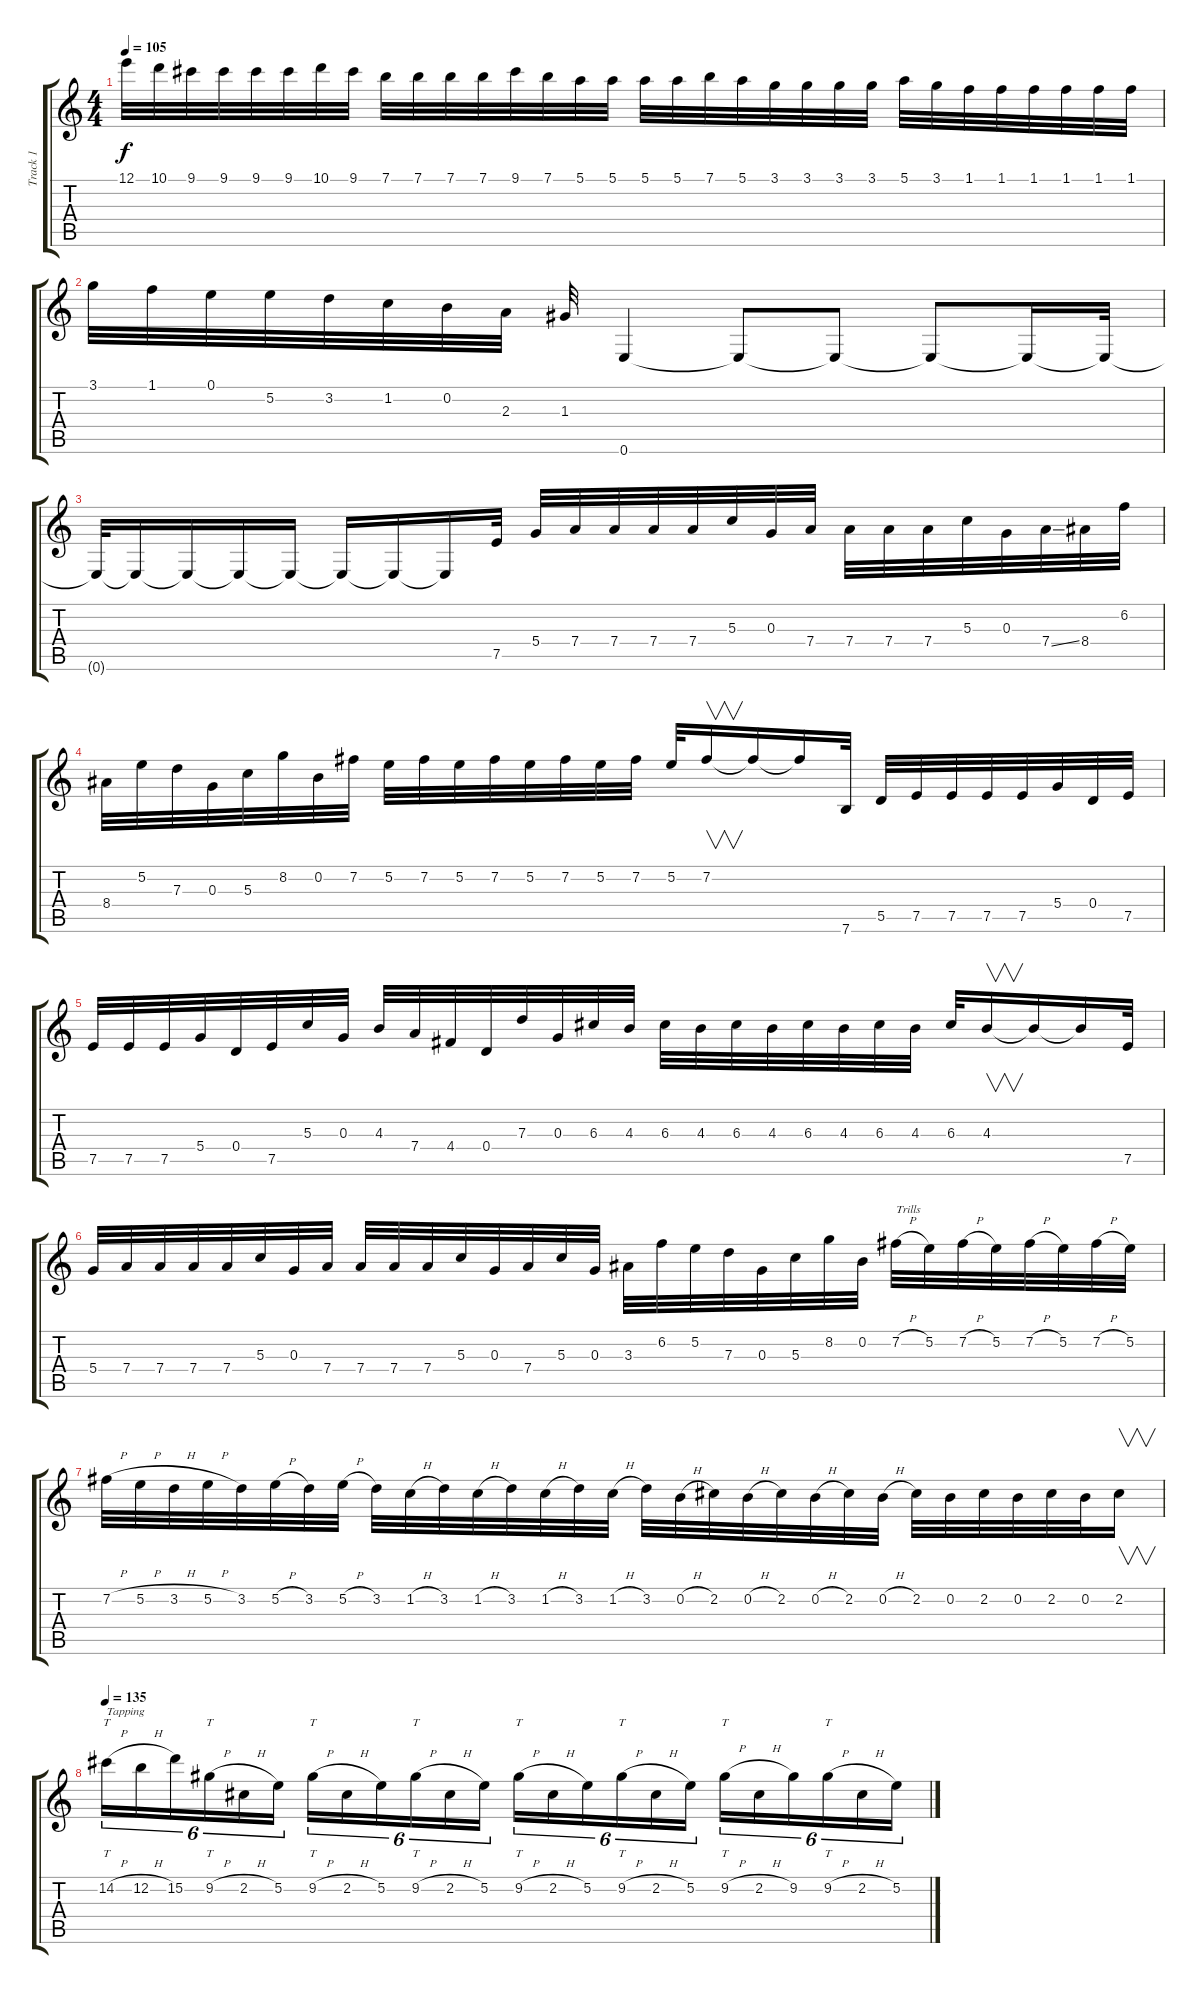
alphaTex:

\track ("Track 1" "Track 1") {instrument distortionguitar}
\staff {score tabs}
\tuning (E4 B3 G3 D3 A2 E2) {hide}
\ts (4 4)
\tempo 105
\clef g2
\ks c
12.1.32{dy f} 10.1.32 9.1.32 9.1.32 9.1.32 9.1.32 10.1.32 9.1.32 7.1.32 7.1.32 7.1.32 7.1.32 9.1.32 7.1.32 5.1.32 5.1.32 5.1.32 5.1.32 7.1.32 5.1.32 3.1.32 3.1.32 3.1.32 3.1.32 5.1.32 3.1.32 1.1.32 1.1.32 1.1.32 1.1.32 1.1.32 1.1.32 |
3.1.32 1.1.32 0.1.32 5.2.32 3.2.32 1.2.32 0.2.32 2.3.32 1.3.32 0.6.4 0.6{t}.8 0.6{t}.8 0.6{t}.8 0.6{t}.16 0.6{t}.32 |
0.6{t}.32 0.6{t}.16 0.6{t}.16 0.6{t}.16 0.6{t}.16 0.6{t}.16 0.6{t}.16 0.6{t}.16 7.5.32 5.4.32 7.4.32 7.4.32 7.4.32 7.4.32 5.3.32 0.3.32 7.4.32 7.4.32 7.4.32 7.4.32 5.3.32 0.3.32 7.4{ss}.32 8.4.32 6.2.32 |
8.4.32 5.2.32 7.3.32 0.3.32 5.3.32 8.2.32 0.2.32 7.2.32 5.2.32 7.2.32 5.2.32 7.2.32 5.2.32 7.2.32 5.2.32 7.2.32 5.2.32 7.2.16{v} 7.2{t}.16 7.2{t}.16 7.6.32 5.5.32 7.5.32 7.5.32 7.5.32 7.5.32 5.4.32 0.4.32 7.5.32 |
7.5.32 7.5.32 7.5.32 5.4.32 0.4.32 7.5.32 5.3.32 0.3.32 4.3.32 7.4.32 4.4.32 0.4.32 7.3.32 0.3.32 6.3.32 4.3.32 6.3.32 4.3.32 6.3.32 4.3.32 6.3.32 4.3.32 6.3.32 4.3.32 6.3.32 4.3.16{v} 4.3{t}.16 4.3{t}.16 7.5.32 |
5.4.32 7.4.32 7.4.32 7.4.32 7.4.32 5.3.32 0.3.32 7.4.32 7.4.32 7.4.32 7.4.32 5.3.32 0.3.32 7.4.32 5.3.32 0.3.32 3.3.32 6.2.32 5.2.32 7.3.32 0.3.32 5.3.32 8.2.32 0.2.32 7.2{h}.32{txt "Trills"} 5.2.32 7.2{h}.32 5.2.32 7.2{h}.32 5.2.32 7.2{h}.32 5.2.32 |
7.2{h}.32 5.2{h}.32 3.2{h}.32 5.2{h}.32 3.2.32 5.2{h}.32 3.2.32 5.2{h}.32 3.2.32 1.2{h}.32 3.2.32 1.2{h}.32 3.2.32 1.2{h}.32 3.2.32 1.2{h}.32 3.2.32 0.2{h}.32 2.2.32 0.2{h}.32 2.2.32 0.2{h}.32 2.2.32 0.2{h}.32 2.2.32 0.2.32 2.2.32 0.2.32 2.2.32 0.2.32 2.2.16{v} |
\tempo 135
14.2{h}.16{tt tu (6 4) txt "Tapping"} 12.2{h}.16{tu (6 4)} 15.2.16{tu (6 4)} 9.2{h}.16{tt tu (6 4)} 2.2{h}.16{tu (6 4)} 5.2.16{tu (6 4)} 9.2{h}.16{tt tu (6 4)} 2.2{h}.16{tu (6 4)} 5.2.16{tu (6 4)} 9.2{h}.16{tt tu (6 4)} 2.2{h}.16{tu (6 4)} 5.2.16{tu (6 4)} 9.2{h}.16{tt tu (6 4)} 2.2{h}.16{tu (6 4)} 5.2.16{tu (6 4)} 9.2{h}.16{tt tu (6 4)} 2.2{h}.16{tu (6 4)} 5.2.16{tu (6 4)} 9.2{h}.16{tt tu (6 4)} 2.2{h}.16{tu (6 4)} 9.2.16{tu (6 4)} 9.2{h}.16{tt tu (6 4)} 2.2{h}.16{tu (6 4)} 5.2.16{tu (6 4)}
